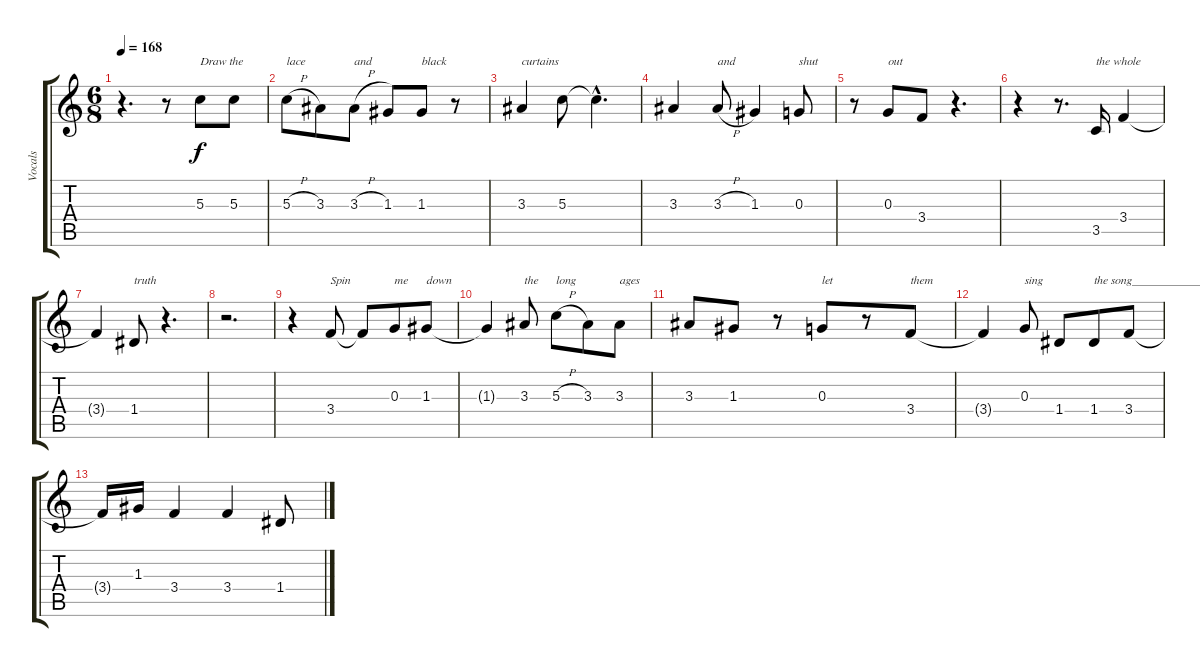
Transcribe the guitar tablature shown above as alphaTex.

\track ("Vocals" "Vocals") {instrument acousticguitarnylon}
\staff {score tabs}
\tuning (E4 B3 G3 D3 A2 E2) {hide}
\ts (6 8)
\tempo 168
\clef g2
\ks c
r.4{d dy f} r.8 5.3.8{txt "Draw the"} 5.3.8 |
5.3{h}.8{txt "lace"} 3.3.8 3.3{h}.8{txt "and"} 1.3.8 1.3.8{txt "black"} r.8 |
3.3.4{txt "curtains"} 5.3.8 5.3{hac t}.4{d} |
3.3.4 3.3{h}.8{txt "and"} 1.3.4 0.3.8{txt "shut"} |
r.8 0.3.8{txt "out"} 3.4.8 r.4{d} |
r.4 r.8{d} 3.5.16{txt "the whole"} 3.4.4 |
3.4{t}.4 1.4.8{txt "truth"} r.4{d} |
r.2{d} |
r.4 3.4.8{txt "Spin"} 3.4{t}.8 0.3.8{txt "me"} 1.3.8{txt "down"} |
1.3{t}.4 3.3.8{txt "the"} 5.3{h}.8{txt "long"} 3.3.8 3.3.8{txt "ages"} |
3.3.8 1.3.8 r.8 0.3.8{txt "let"} r.8 3.4.8{txt "them"} |
3.4{t}.4 0.3.8{txt "sing"} 1.4.8 1.4.8{txt "the song____________________"} 3.4.8 |
3.4{t}.16 1.3.16 3.4.4 3.4.4 1.4.8
